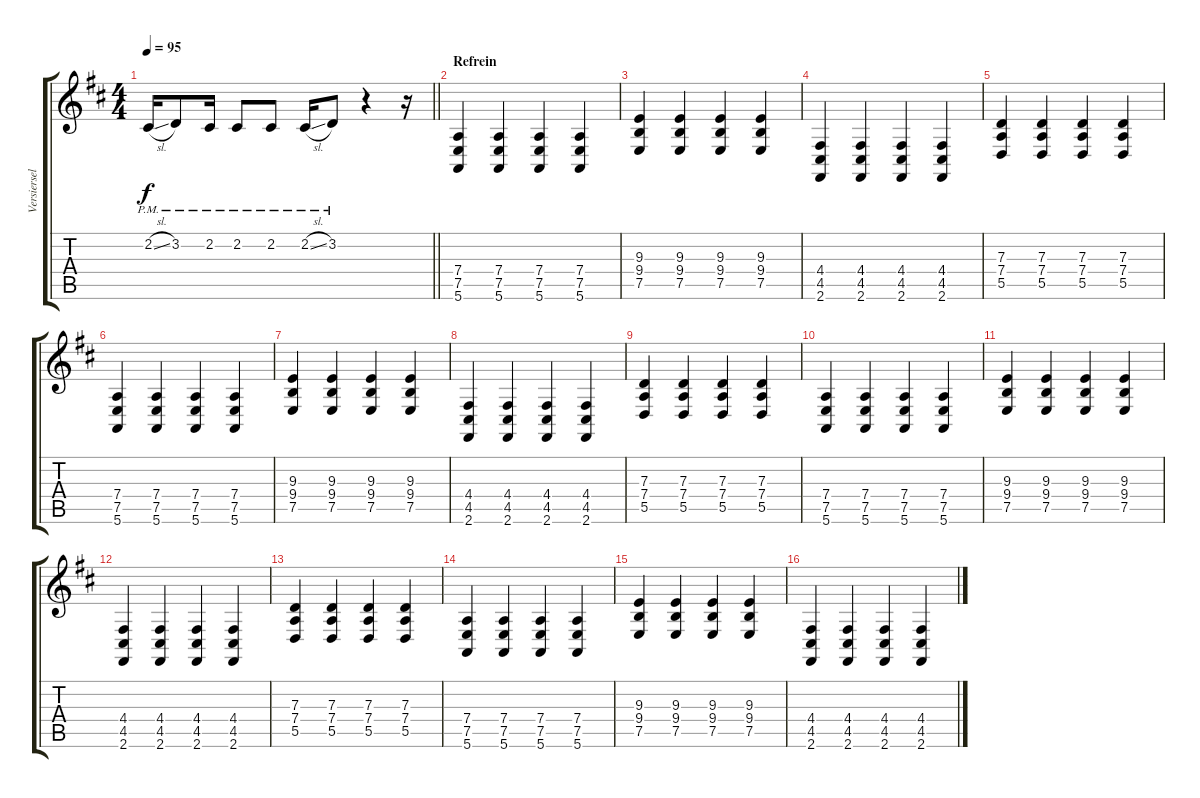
\track ("Versiersel" "Versiersel") {instrument pad8sweep}
\staff {score tabs}
\tuning (E4 B3 G3 D3 A2 E2) {hide}
\ts (4 4)
\tempo 95
\clef g2
\barLineRight lightlight
\ks d
2.2{sl pm}.16{dy f} 3.2{pm}.8 2.2{pm}.16 2.2{pm}.8 2.2{pm}.8 2.2{sl pm}.16 3.2{pm}.8 r.4 r.16 |
\section ("" "Refrein")
(7.4 7.5 5.6).4 (7.4 7.5 5.6).4 (7.4 7.5 5.6).4 (7.4 7.5 5.6).4 |
(9.3 9.4 7.5).4 (9.3 9.4 7.5).4 (9.3 9.4 7.5).4 (9.3 9.4 7.5).4 |
(4.4 4.5 2.6).4 (4.4 4.5 2.6).4 (4.4 4.5 2.6).4 (4.4 4.5 2.6).4 |
(7.3 7.4 5.5).4 (7.3 7.4 5.5).4 (7.3 7.4 5.5).4 (7.3 7.4 5.5).4 |
(7.4 7.5 5.6).4 (7.4 7.5 5.6).4 (7.4 7.5 5.6).4 (7.4 7.5 5.6).4 |
(9.3 9.4 7.5).4 (9.3 9.4 7.5).4 (9.3 9.4 7.5).4 (9.3 9.4 7.5).4 |
(4.4 4.5 2.6).4 (4.4 4.5 2.6).4 (4.4 4.5 2.6).4 (4.4 4.5 2.6).4 |
(7.3 7.4 5.5).4 (7.3 7.4 5.5).4 (7.3 7.4 5.5).4 (7.3 7.4 5.5).4 |
(7.4 7.5 5.6).4 (7.4 7.5 5.6).4 (7.4 7.5 5.6).4 (7.4 7.5 5.6).4 |
(9.3 9.4 7.5).4 (9.3 9.4 7.5).4 (9.3 9.4 7.5).4 (9.3 9.4 7.5).4 |
(4.4 4.5 2.6).4 (4.4 4.5 2.6).4 (4.4 4.5 2.6).4 (4.4 4.5 2.6).4 |
(7.3 7.4 5.5).4 (7.3 7.4 5.5).4 (7.3 7.4 5.5).4 (7.3 7.4 5.5).4 |
(7.4 7.5 5.6).4 (7.4 7.5 5.6).4 (7.4 7.5 5.6).4 (7.4 7.5 5.6).4 |
(9.3 9.4 7.5).4 (9.3 9.4 7.5).4 (9.3 9.4 7.5).4 (9.3 9.4 7.5).4 |
(4.4 4.5 2.6).4 (4.4 4.5 2.6).4 (4.4 4.5 2.6).4 (4.4 4.5 2.6).4
